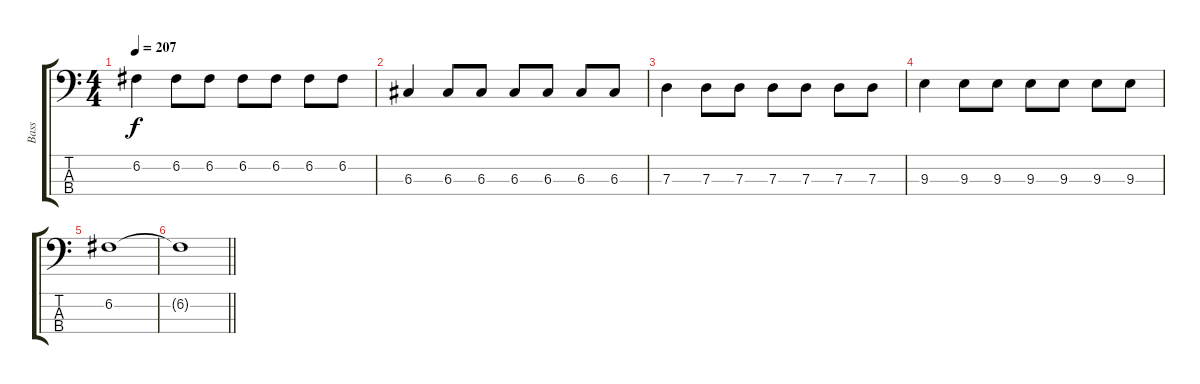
\track ("Bass" "Bass") {instrument electricbasspick}
\staff {score tabs}
\tuning (F2 C2 G1 D1) {hide}
\ts (4 4)
\tempo 207
\clef f4
\ks c
6.2.4{dy f} 6.2.8 6.2.8 6.2.8 6.2.8 6.2.8 6.2.8 |
6.3.4 6.3.8 6.3.8 6.3.8 6.3.8 6.3.8 6.3.8 |
7.3.4 7.3.8 7.3.8 7.3.8 7.3.8 7.3.8 7.3.8 |
9.3.4 9.3.8 9.3.8 9.3.8 9.3.8 9.3.8 9.3.8 |
6.2.1 |
\barLineRight lightlight
6.2{t}.1
